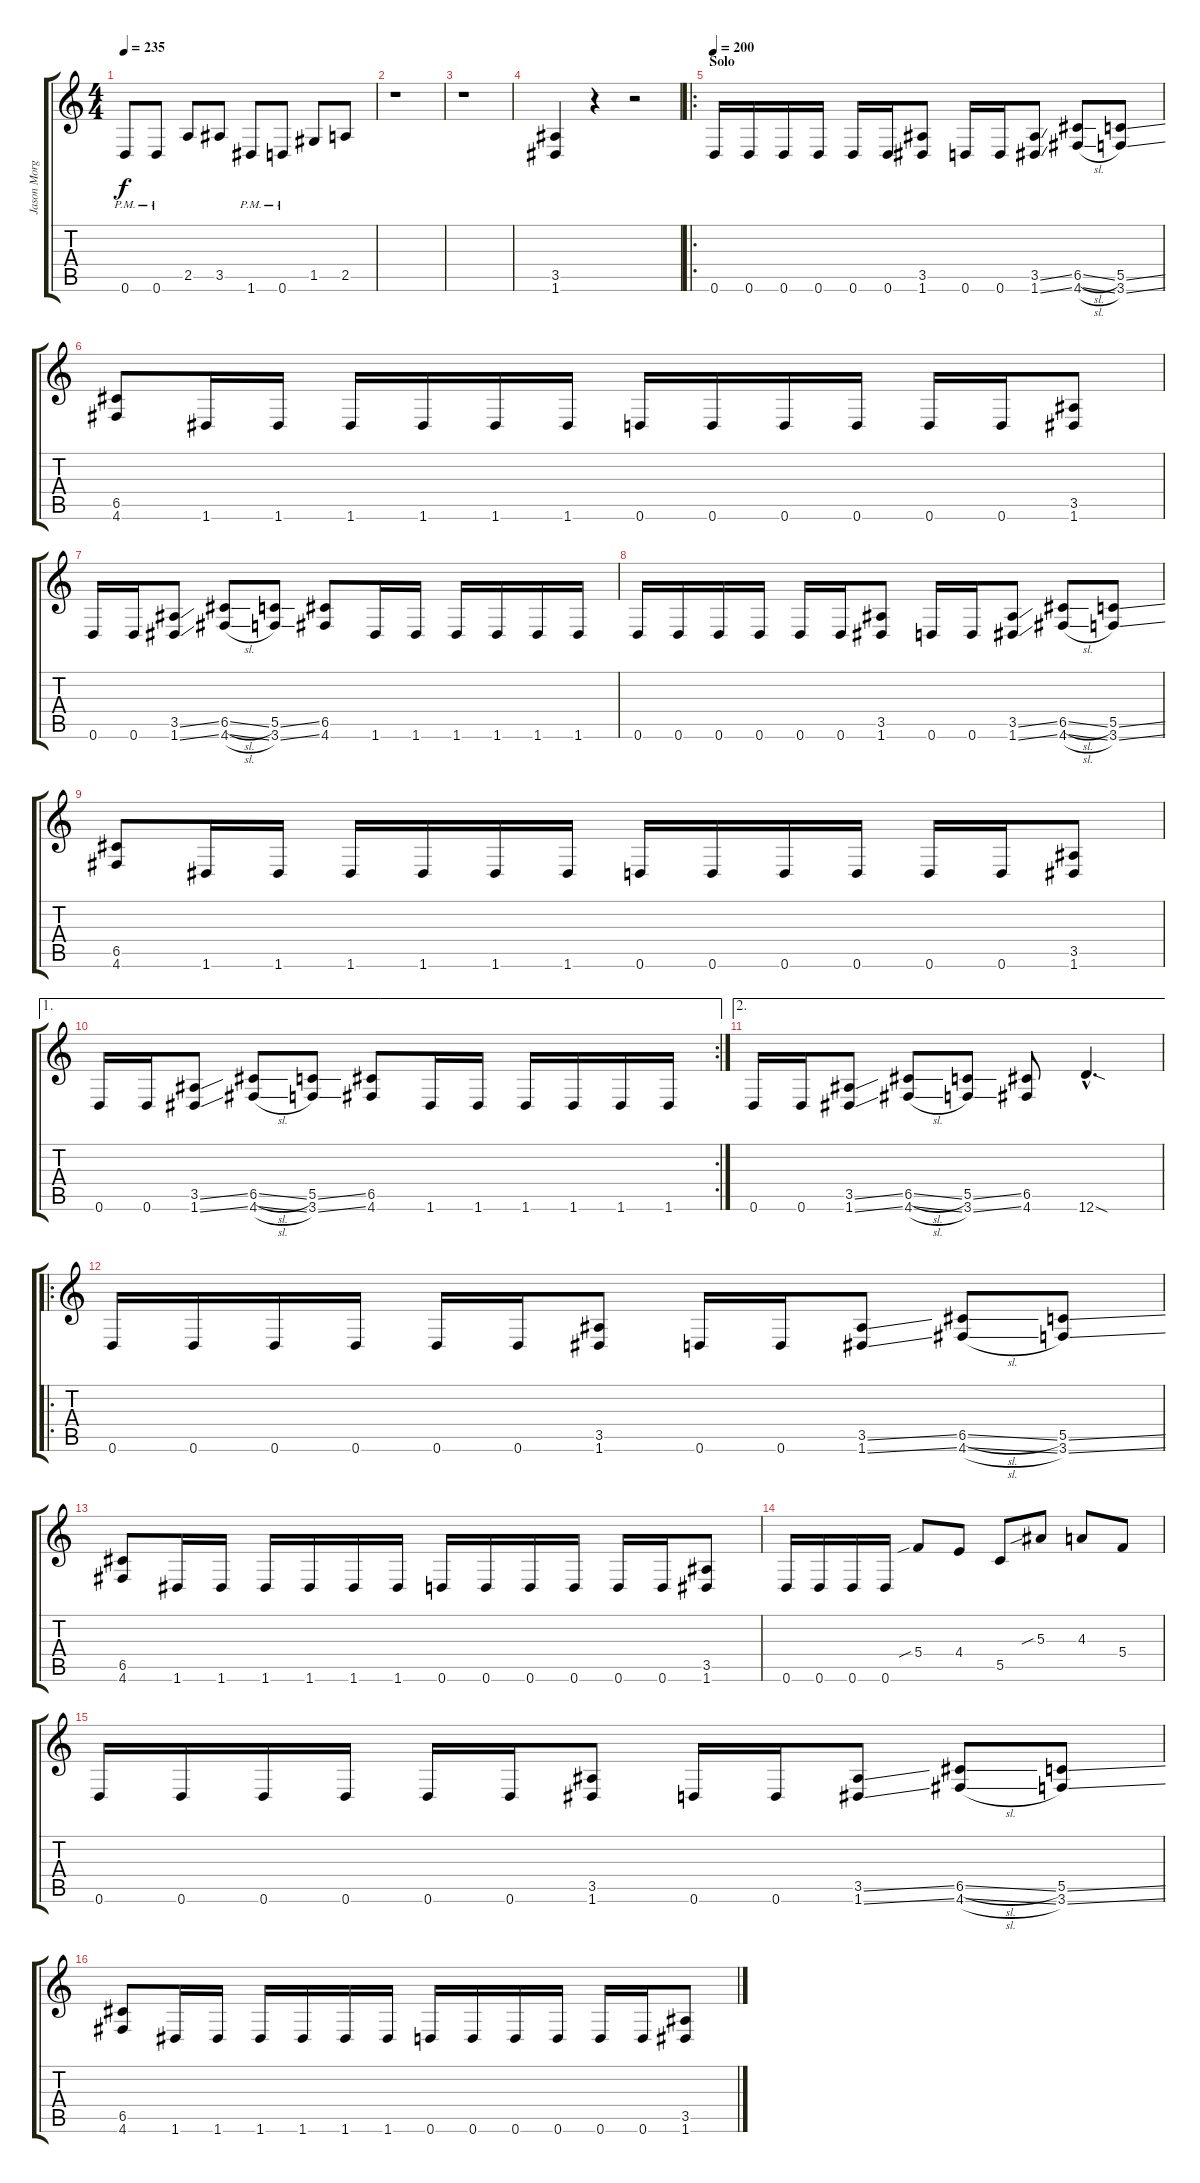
\track ("Jason Morgan" "Jason Morg") {instrument distortionguitar}
\staff {score tabs}
\tuning (D4 A3 F3 C3 G2 D2) {hide}
\ts (4 4)
\tempo 235
\clef g2
\ks c
0.6{pm}.8{dy f} 0.6{pm}.8 2.5.8 3.5.8 1.6{pm}.8 0.6{pm}.8 1.5.8 2.5.8 |
r.1 |
r.1 |
(3.5 1.6).4 r.4 r.2 |
\ro
\section ("" "Solo")
\tempo 200
0.6.16 0.6.16 0.6.16 0.6.16 0.6.16 0.6.16 (3.5 1.6).8 0.6.16 0.6.16 (3.5{ss} 1.6{ss}).8 (6.5{sl} 4.6{sl}).8 (5.5{ss} 3.6{ss}).8 |
(6.5 4.6).8 1.6.16 1.6.16 1.6.16 1.6.16 1.6.16 1.6.16 0.6.16 0.6.16 0.6.16 0.6.16 0.6.16 0.6.16 (3.5 1.6).8 |
0.6.16 0.6.16 (3.5{ss} 1.6{ss}).8 (6.5{sl} 4.6{sl}).8 (5.5{ss} 3.6{ss}).8 (6.5 4.6).8 1.6.16 1.6.16 1.6.16 1.6.16 1.6.16 1.6.16 |
0.6.16 0.6.16 0.6.16 0.6.16 0.6.16 0.6.16 (3.5 1.6).8 0.6.16 0.6.16 (3.5{ss} 1.6{ss}).8 (6.5{sl} 4.6{sl}).8 (5.5{ss} 3.6{ss}).8 |
(6.5 4.6).8 1.6.16 1.6.16 1.6.16 1.6.16 1.6.16 1.6.16 0.6.16 0.6.16 0.6.16 0.6.16 0.6.16 0.6.16 (3.5 1.6).8 |
\ae 1
\rc 2
0.6.16 0.6.16 (3.5{ss} 1.6{ss}).8 (6.5{sl} 4.6{sl}).8 (5.5{ss} 3.6{ss}).8 (6.5 4.6).8 1.6.16 1.6.16 1.6.16 1.6.16 1.6.16 1.6.16 |
\ae 2
0.6.16 0.6.16 (3.5{ss} 1.6{ss}).8 (6.5{sl} 4.6{sl}).8 (5.5{ss} 3.6{ss}).8 (6.5 4.6).8 12.6{sod hac}.4{d} |
\ro
0.6.16 0.6.16 0.6.16 0.6.16 0.6.16 0.6.16 (3.5 1.6).8 0.6.16 0.6.16 (3.5{ss} 1.6{ss}).8 (6.5{sl} 4.6{sl}).8 (5.5{ss} 3.6{ss}).8 |
(6.5 4.6).8 1.6.16 1.6.16 1.6.16 1.6.16 1.6.16 1.6.16 0.6.16 0.6.16 0.6.16 0.6.16 0.6.16 0.6.16 (3.5 1.6).8 |
0.6.16 0.6.16 0.6.16 0.6.16 5.4{sib}.8 4.4.8 5.5.8 5.3{sib}.8 4.3.8 5.4.8 |
0.6.16 0.6.16 0.6.16 0.6.16 0.6.16 0.6.16 (3.5 1.6).8 0.6.16 0.6.16 (3.5{ss} 1.6{ss}).8 (6.5{sl} 4.6{sl}).8 (5.5{ss} 3.6{ss}).8 |
(6.5 4.6).8 1.6.16 1.6.16 1.6.16 1.6.16 1.6.16 1.6.16 0.6.16 0.6.16 0.6.16 0.6.16 0.6.16 0.6.16 (3.5 1.6).8
